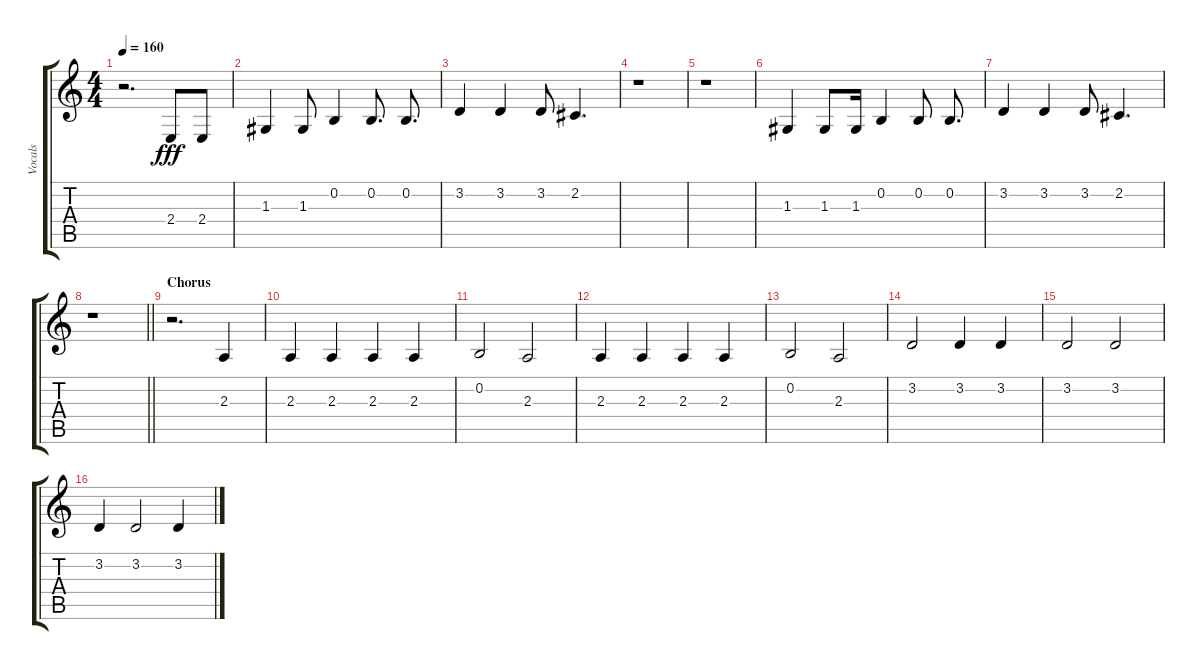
\track ("Vocals" "Vocals") {instrument harmonica}
\staff {score tabs}
\tuning (E4 B3 G3 D3 A2 E2) {hide}
\ts (4 4)
\tempo 160
\clef g2
\ks c
r.2{d dy fff} 2.4.8 2.4.8 |
1.3.4 1.3.8 0.2.4 0.2.8{d} 0.2.8{d} |
3.2.4 3.2.4 3.2.8 2.2.4{d} |
r.1 |
r.1 |
1.3.4 1.3.8 1.3.16 0.2.4 0.2.8 0.2.8{d} |
3.2.4 3.2.4 3.2.8 2.2.4{d} |
\barLineRight lightlight
r.1 |
\section ("" "Chorus")
r.2{d} 2.3.4 |
2.3.4 2.3.4 2.3.4 2.3.4 |
0.2.2 2.3.2 |
2.3.4 2.3.4 2.3.4 2.3.4 |
0.2.2 2.3.2 |
3.2.2 3.2.4 3.2.4 |
3.2.2 3.2.2 |
3.2.4 3.2.2 3.2.4
